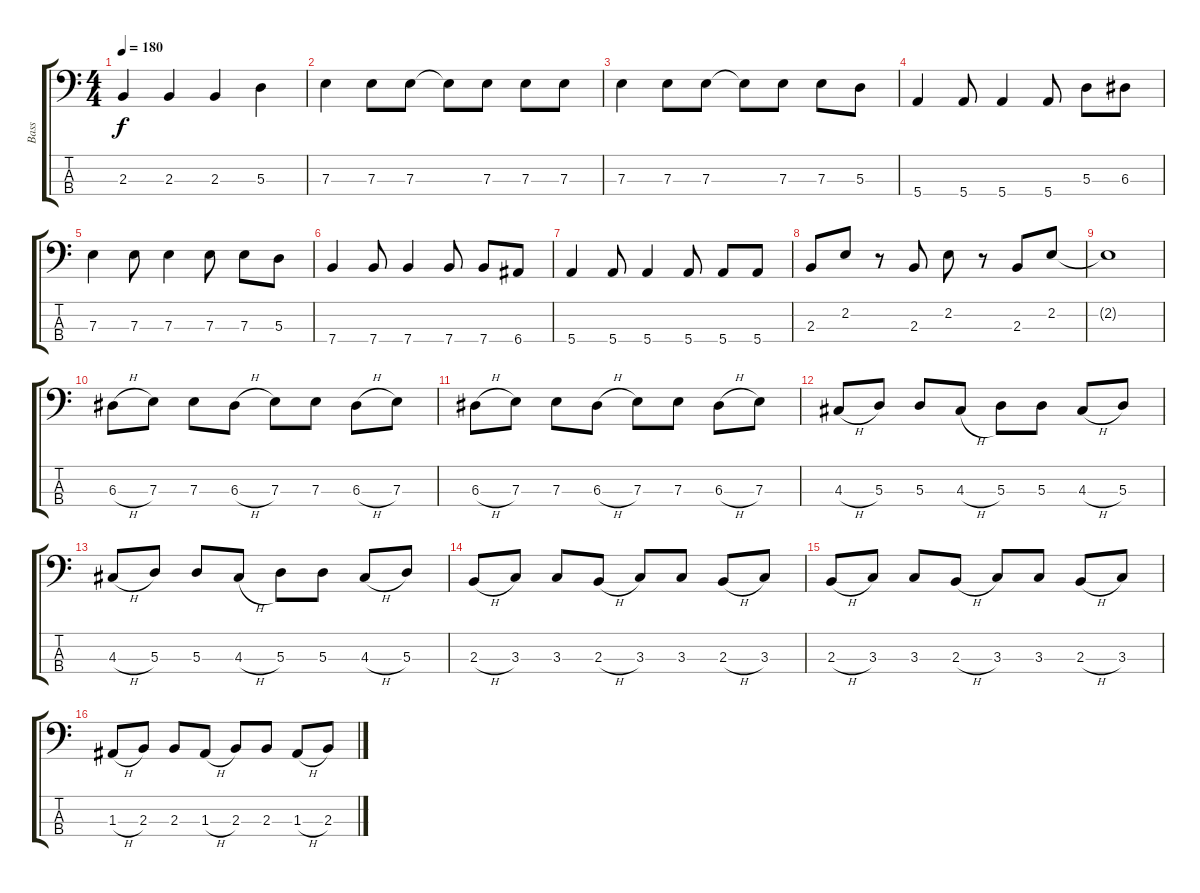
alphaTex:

\track ("Bass" "Bass") {instrument electricbassfinger}
\staff {score tabs}
\tuning (G2 D2 A1 E1) {hide}
\ts (4 4)
\tempo 180
\clef f4
\ks c
2.3.4{dy f} 2.3.4 2.3.4 5.3.4 |
7.3.4 7.3.8 7.3.8 7.3{t}.8 7.3.8 7.3.8 7.3.8 |
7.3.4 7.3.8 7.3.8 7.3{t}.8 7.3.8 7.3.8 5.3.8 |
5.4.4 5.4.8 5.4.4 5.4.8 5.3.8 6.3.8 |
7.3.4 7.3.8 7.3.4 7.3.8 7.3.8 5.3.8 |
7.4.4 7.4.8 7.4.4 7.4.8 7.4.8 6.4.8 |
5.4.4 5.4.8 5.4.4 5.4.8 5.4.8 5.4.8 |
2.3.8 2.2.8 r.8 2.3.8 2.2.8 r.8 2.3.8 2.2.8 |
2.2{t}.1 |
6.3{h}.8 7.3.8 7.3.8 6.3{h}.8 7.3.8 7.3.8 6.3{h}.8 7.3.8 |
6.3{h}.8 7.3.8 7.3.8 6.3{h}.8 7.3.8 7.3.8 6.3{h}.8 7.3.8 |
4.3{h}.8 5.3.8 5.3.8 4.3{h}.8 5.3.8 5.3.8 4.3{h}.8 5.3.8 |
4.3{h}.8 5.3.8 5.3.8 4.3{h}.8 5.3.8 5.3.8 4.3{h}.8 5.3.8 |
2.3{h}.8 3.3.8 3.3.8 2.3{h}.8 3.3.8 3.3.8 2.3{h}.8 3.3.8 |
2.3{h}.8 3.3.8 3.3.8 2.3{h}.8 3.3.8 3.3.8 2.3{h}.8 3.3.8 |
1.3{h}.8 2.3.8 2.3.8 1.3{h}.8 2.3.8 2.3.8 1.3{h}.8 2.3.8
